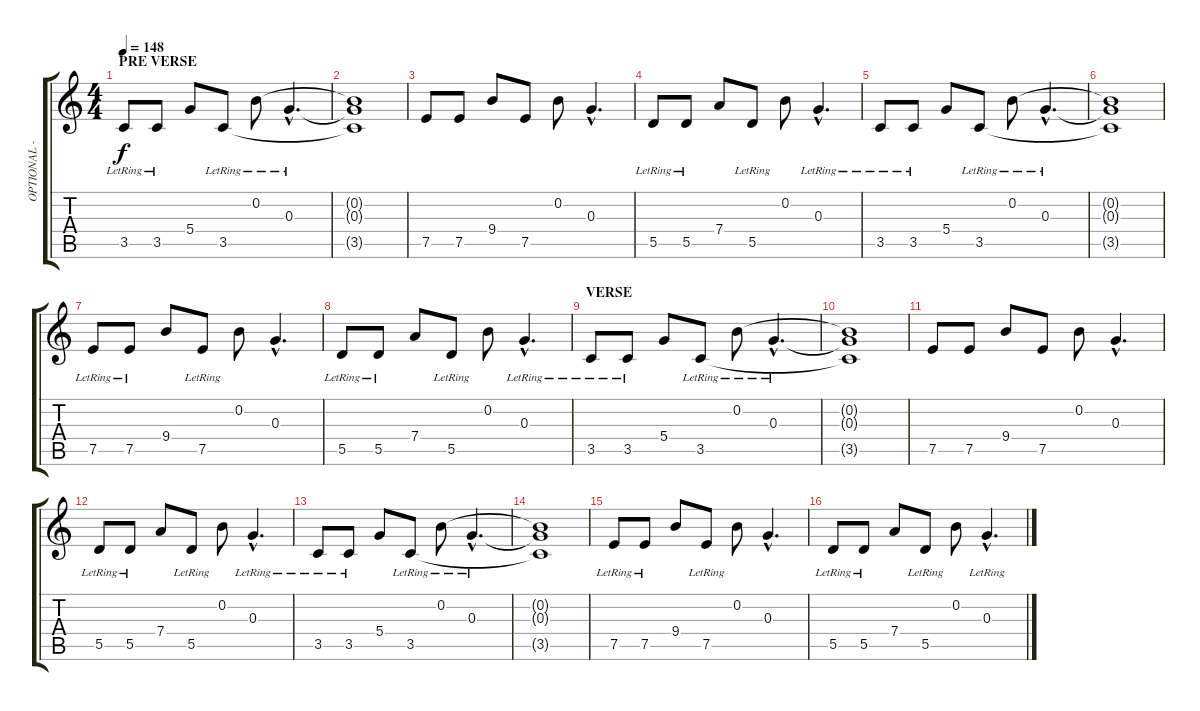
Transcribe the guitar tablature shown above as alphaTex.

\track ("OPTIONAL - Rythym Guitar 2" "OPTIONAL -") {instrument acousticguitarnylon}
\staff {score tabs}
\tuning (E4 B3 G3 D3 A2 E2) {hide}
\ts (4 4)
\section ("" "PRE VERSE")
\tempo 148
\clef g2
\ks c
3.5{lr}.8{dy f} 3.5{lr}.8 5.4.8 3.5{lr}.8 0.2{lr}.8 0.3{hac lr}.4{d} |
(0.2{t} 0.3{t} 3.5{t}).1 |
7.5.8 7.5.8 9.4.8 7.5.8 0.2.8 0.3{hac}.4{d} |
5.5{lr}.8 5.5{lr}.8 7.4.8 5.5{lr}.8 0.2.8 0.3{hac lr}.4{d} |
3.5{lr}.8 3.5{lr}.8 5.4.8 3.5{lr}.8 0.2{lr}.8 0.3{hac lr}.4{d} |
(0.2{t} 0.3{t} 3.5{t}).1 |
7.5{lr}.8 7.5{lr}.8 9.4.8 7.5{lr}.8 0.2.8 0.3{hac}.4{d} |
5.5{lr}.8 5.5{lr}.8 7.4.8 5.5{lr}.8 0.2.8 0.3{hac lr}.4{d} |
\section ("" "VERSE")
3.5{lr}.8 3.5{lr}.8 5.4.8 3.5{lr}.8 0.2{lr}.8 0.3{hac lr}.4{d} |
(0.2{t} 0.3{t} 3.5{t}).1 |
7.5.8 7.5.8 9.4.8 7.5.8 0.2.8 0.3{hac}.4{d} |
5.5{lr}.8 5.5{lr}.8 7.4.8 5.5{lr}.8 0.2.8 0.3{hac lr}.4{d} |
3.5{lr}.8 3.5{lr}.8 5.4.8 3.5{lr}.8 0.2{lr}.8 0.3{hac lr}.4{d} |
(0.2{t} 0.3{t} 3.5{t}).1 |
7.5{lr}.8 7.5{lr}.8 9.4.8 7.5{lr}.8 0.2.8 0.3{hac}.4{d} |
5.5{lr}.8 5.5{lr}.8 7.4.8 5.5{lr}.8 0.2.8 0.3{hac lr}.4{d}
